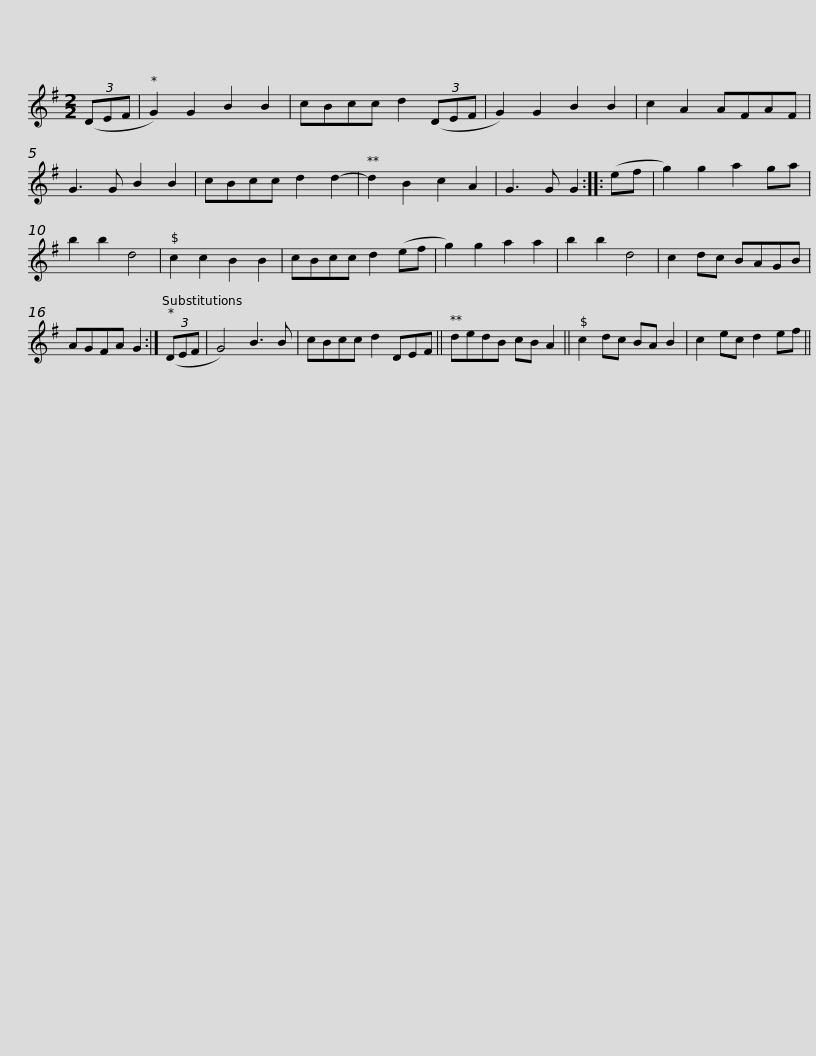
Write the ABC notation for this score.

X:1
L:1/8
M:2/2
I:linebreak $
K:G
V:1 treble
V:1
 (3(DEF | G2) G2 B2 B2 | cBcc d2 (3(DEF | G2) G2 B2 B2 | c2 A2 AFAF | %5
 G3 G B2 B2 | cBcc d2 d2- | d2 B2 c2 A2 |$ G3 G G2 :: (ef | %10
 g2) g2 a2 ga | b2 b2 d4 | c2 c2 B2 B2 | cBcc d2 (ef | g2) g2 a2 a2 | %15
 b2 b2 d4 | c2 dc BAGB |$ AGFA G2 :| (3(DEF | G4) B3 B | %20
 cBcc d2 DEF || dedB cB A2 || c2 dc BA B2 | c2 ec d2 ef || %24
